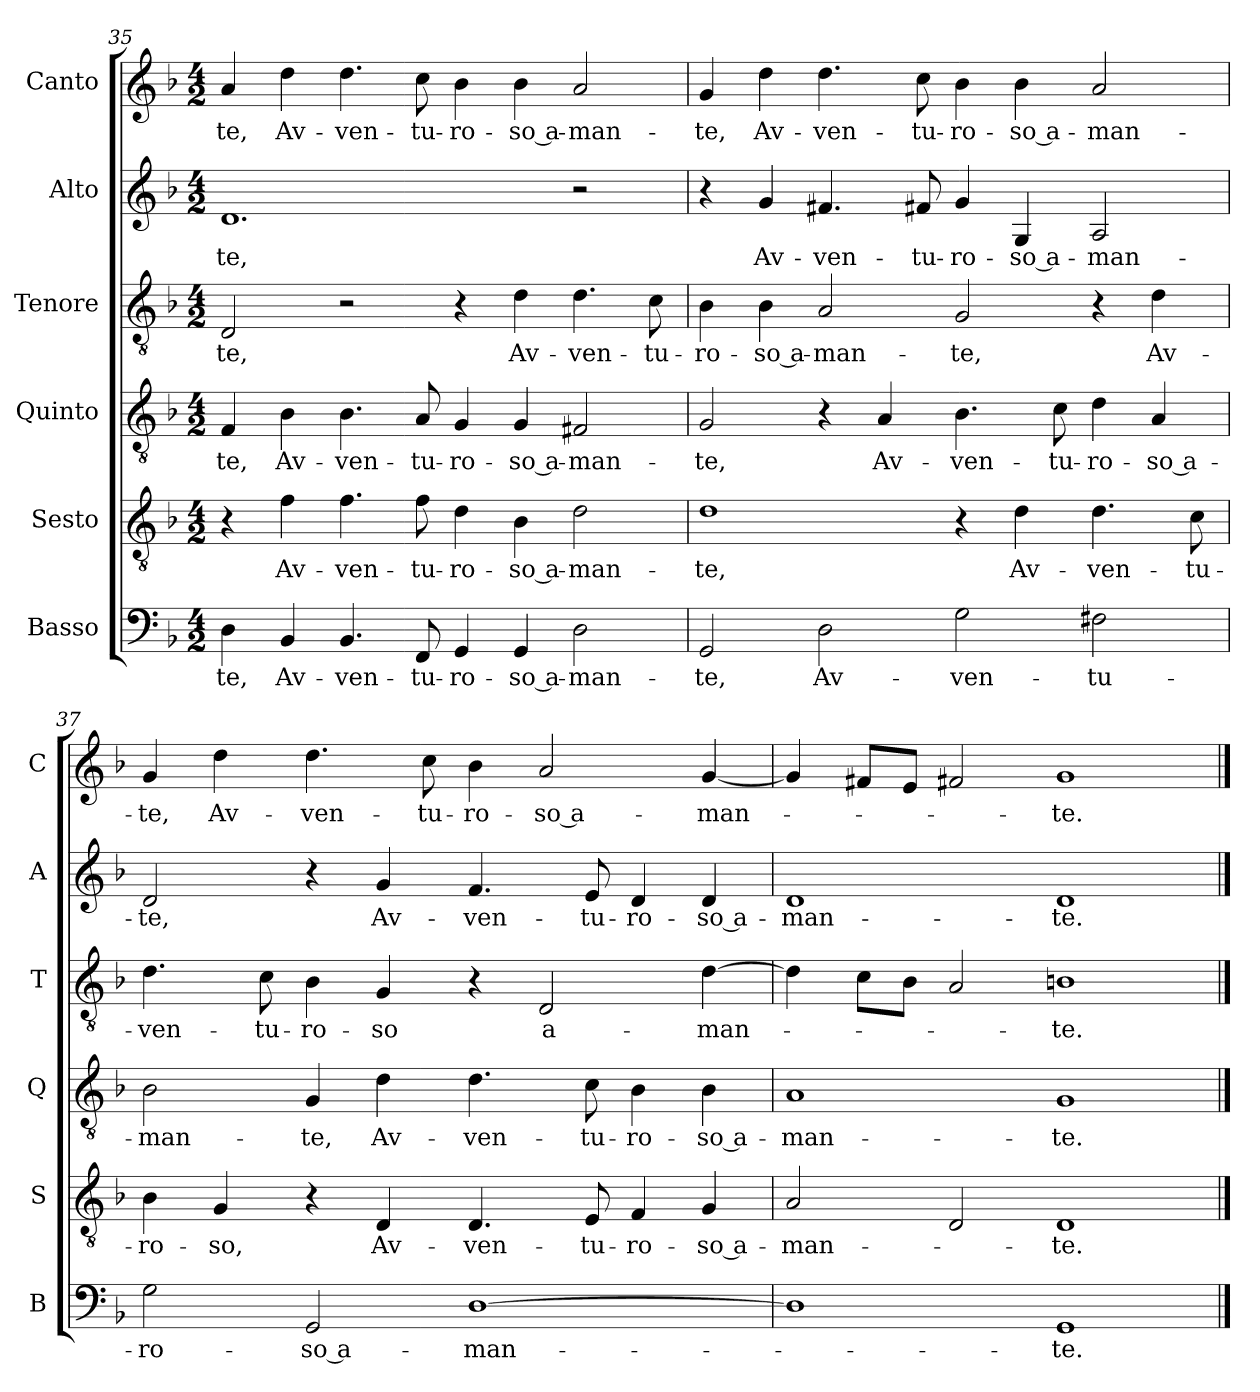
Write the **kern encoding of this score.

**kern	**text	**kern	**text	**kern	**text	**kern	**text	**kern	**text	**kern	**text
*part6	*part6	*part5	*part5	*part4	*part4	*part3	*part3	*part2	*part2	*part1	*part1
*staff6	*staff6	*staff5	*staff5	*staff4	*staff4	*staff3	*staff3	*staff2	*staff2	*staff1	*staff1
*I"Basso	*	*I"Sesto	*	*I"Quinto	*	*I"Tenore	*	*I"Alto	*	*I"Canto	*
*I'B	*	*I'S	*	*I'Q	*	*I'T	*	*I'A	*	*I'C	*
*clefF4	*	*clefGv2	*	*clefGv2	*	*clefGv2	*	*clefG2	*	*clefG2	*
*k[b-]	*	*k[b-]	*	*k[b-]	*	*k[b-]	*	*k[b-]	*	*k[b-]	*
*d:	*	*d:	*	*d:	*	*d:	*	*d:	*	*d:	*
*M4/2	*	*M4/2	*	*M4/2	*	*M4/2	*	*M4/2	*	*M4/2	*
=35	=35	=35	=35	=35	=35	=35	=35	=35	=35	=35	=35
4D	-te,	4r	.	4F	-te,	2D	-te,	1.d	-te,	4a	-te,
4BB-	Av-	4f	Av-	4B-	Av-	.	.	.	.	4dd	Av-
4.BB-	-ven-	4.f	-ven-	4.B-	-ven-	2r	.	.	.	4.dd	-ven-
8FF	-tu-	8f	-tu-	8A	-tu-	.	.	.	.	8cc	-tu-
4GG	-ro-	4d	-ro-	4G	-ro-	4r	.	.	.	4b-	-ro-
4GG	-so a-	4B-	-so a-	4G	-so a-	4d	Av-	.	.	4b-	-so a-
2D	-man-	2d	-man-	2F#X	-man-	4.d	-ven-	2r	.	2a	-man-
.	.	.	.	.	.	8c	-tu-	.	.	.	.
=36	=36	=36	=36	=36	=36	=36	=36	=36	=36	=36	=36
2GG	-te,	1d	-te,	2G	-te,	4B-	-ro-	4r	.	4g	-te,
.	.	.	.	.	.	4B-	-so a-	4g	Av-	4dd	Av-
2D	Av-	.	.	4r	.	2A	-man-	4.f#X	-ven-	4.dd	-ven-
.	.	.	.	4A	Av-	.	.	.	.	.	.
.	.	.	.	.	.	.	.	8f#X	-tu-	8cc	-tu-
2G	-ven-	4r	.	4.B-	-ven-	2G	-te,	4g	-ro-	4b-	-ro-
.	.	4d	Av-	.	.	.	.	4G	-so a-	4b-	-so a-
.	.	.	.	8c	-tu-	.	.	.	.	.	.
2F#X	-tu-	4.d	-ven-	4d	-ro-	4r	.	2A	-man-	2a	-man-
.	.	.	.	4A	-so a-	4d	Av-	.	.	.	.
.	.	8c	-tu-	.	.	.	.	.	.	.	.
=37	=37	=37	=37	=37	=37	=37	=37	=37	=37	=37	=37
2G	-ro-	4B-	-ro-	2B-	-man-	4.d	-ven-	2d	-te,	4g	-te,
.	.	4G	-so,	.	.	.	.	.	.	4dd	Av-
.	.	.	.	.	.	8c	-tu-	.	.	.	.
2GG	-so a-	4r	.	4G	-te,	4B-	-ro-	4r	.	4.dd	-ven-
.	.	4D	Av-	4d	Av-	4G	-so	4g	Av-	.	.
.	.	.	.	.	.	.	.	.	.	8cc	-tu-
[1D	-man-	4.D	-ven-	4.d	-ven-	4r	.	4.f	-ven-	4b-	-ro-
.	.	.	.	.	.	2D	a-	.	.	2a	-so a-
.	.	8E	-tu-	8c	-tu-	.	.	8e	-tu-	.	.
.	.	4F	-ro-	4B-	-ro-	.	.	4d	-ro-	.	.
.	.	4G	-so a-	4B-	-so a-	[4d	-man-	4d	-so a-	[4g	-man-
=38	=38	=38	=38	=38	=38	=38	=38	=38	=38	=38	=38
1D]	.	2A	-man-	1A	-man-	4d]	.	1d	-man-	4g]	.
.	.	.	.	.	.	8cL	.	.	.	8f#XL	.
.	.	.	.	.	.	8B-J	.	.	.	8eJ	.
.	.	2D	.	.	.	2A	.	.	.	2f#X	.
1GG	-te.	1D	-te.	1G	-te.	1Bn	-te.	1d	-te.	1g	-te.
==	==	==	==	==	==	==	==	==	==	==	==
*-	*-	*-	*-	*-	*-	*-	*-	*-	*-	*-	*-
